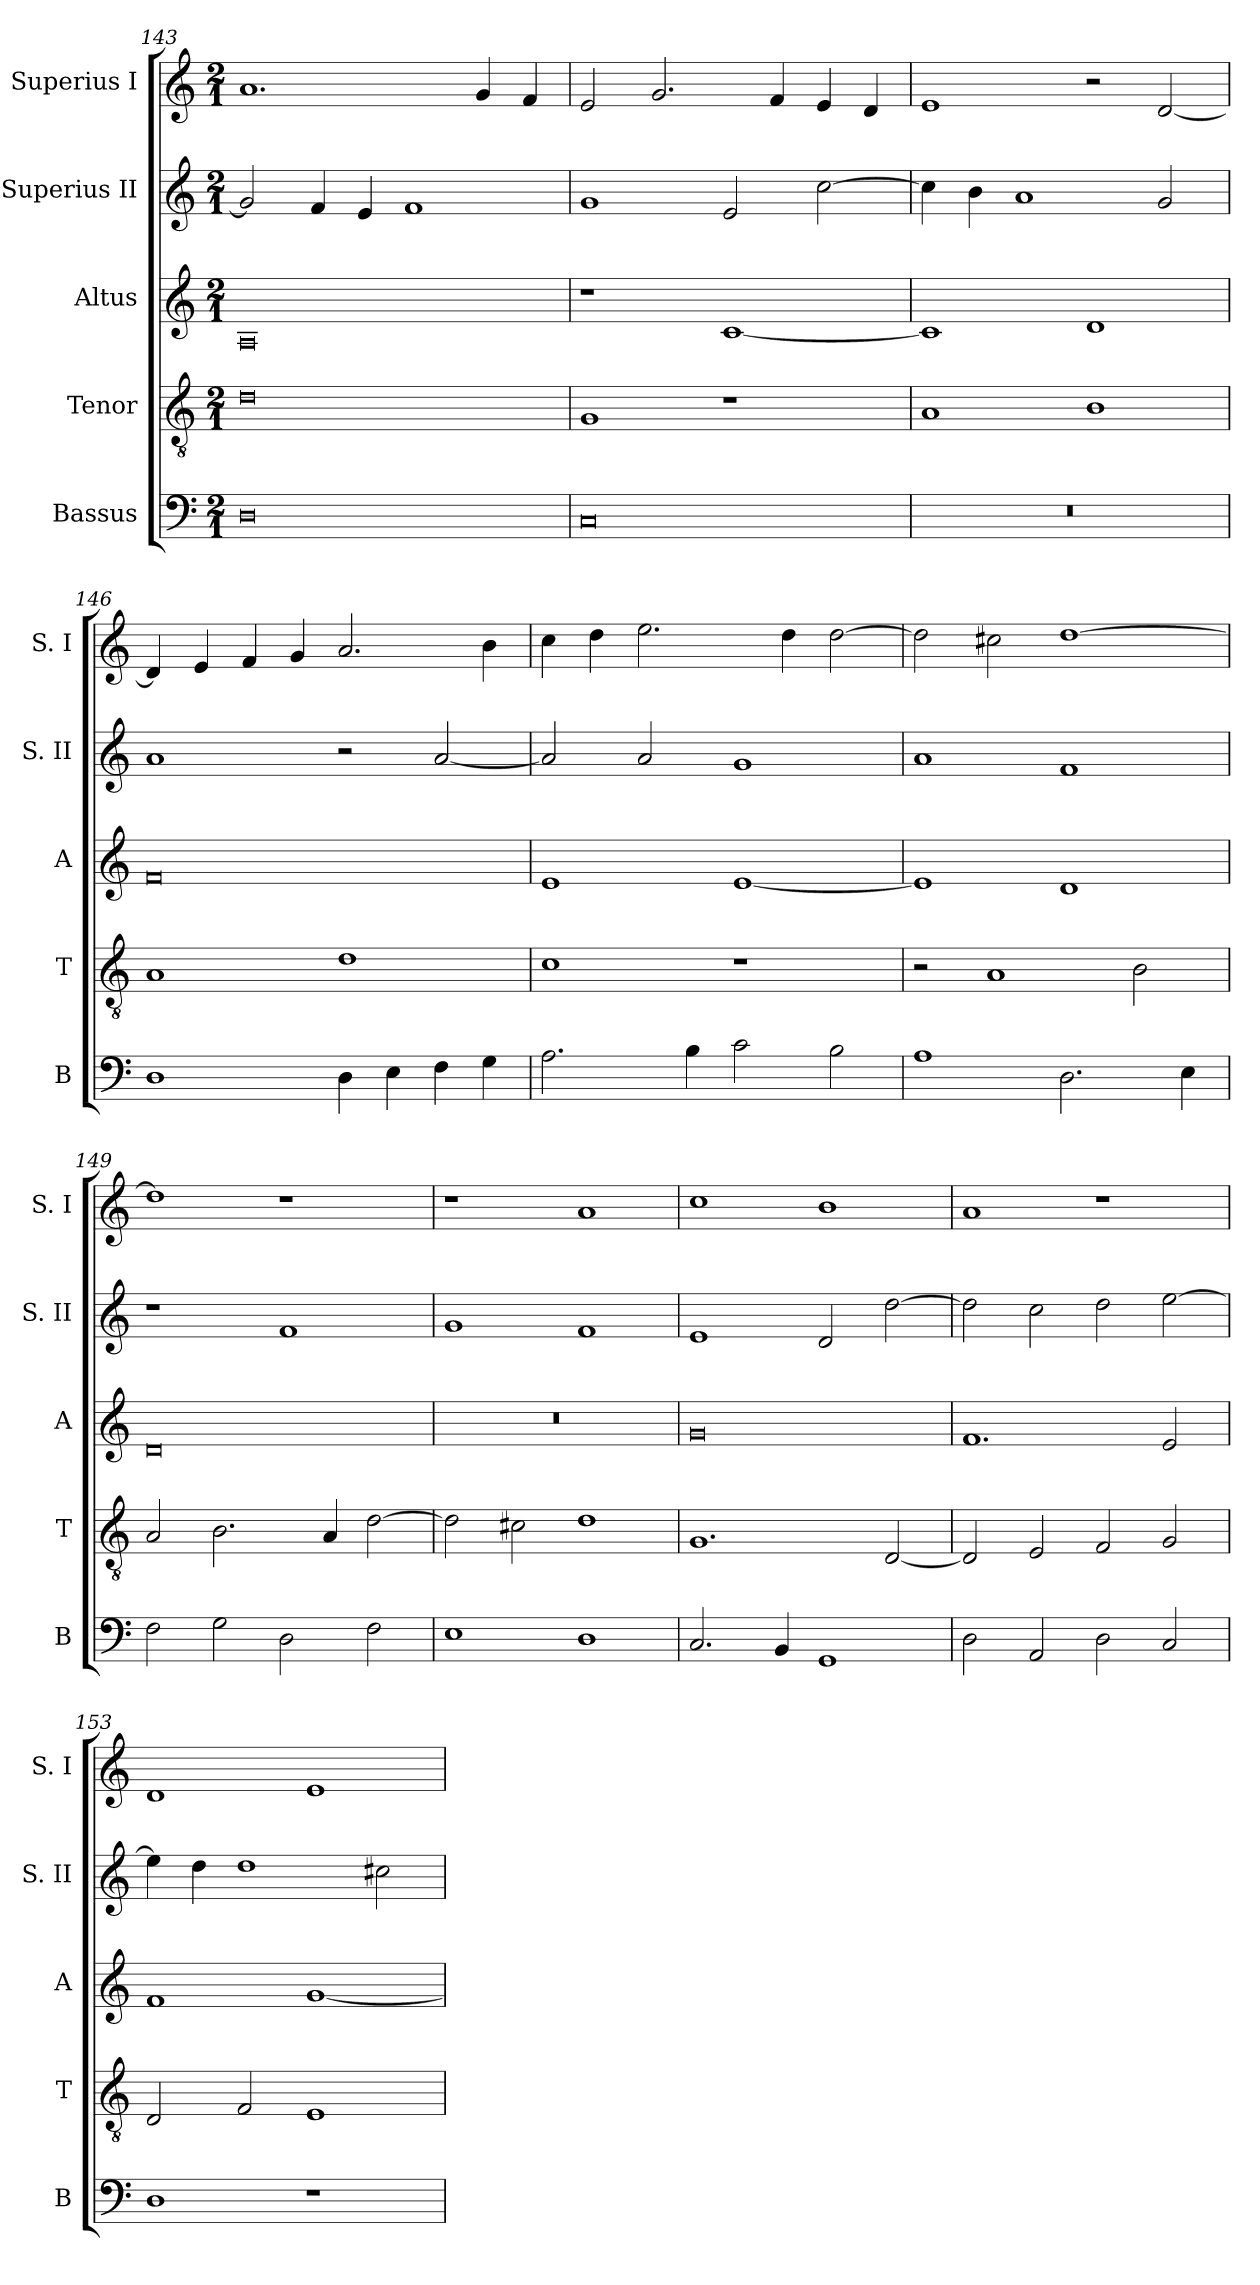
**kern	**kern	**kern	**kern	**kern
*part5	*part4	*part3	*part2	*part1
*staff5	*staff4	*staff3	*staff2	*staff1
*I"Bassus	*I"Tenor	*I"Altus	*I"Superius II	*I"Superius I
*I'B	*I'T	*I'A	*I'S. II	*I'S. I
*clefF4	*clefGv2	*clefG2	*clefG2	*clefG2
*k[]	*k[]	*k[]	*k[]	*k[]
*C:	*C:	*C:	*C:	*C:
*M2/1	*M2/1	*M2/1	*M2/1	*M2/1
=143	=143	=143	=143	=143
0D	0d	0A	2g]	1.a
.	.	.	4f	.
.	.	.	4e	.
.	.	.	1f	.
.	.	.	.	4g
.	.	.	.	4f
=144	=144	=144	=144	=144
0C	1G	1r	1g	2e
.	.	.	.	2.g
.	1r	[1c	2e	.
.	.	.	.	4f
.	.	.	[2cc	4e
.	.	.	.	4d
=145	=145	=145	=145	=145
0r	1A	1c]	4cc]	1e
.	.	.	4b	.
.	.	.	1a	.
.	1B	1d	.	2r
.	.	.	2g	[2d
=146	=146	=146	=146	=146
1D	1A	0f	1a	4d]
.	.	.	.	4e
.	.	.	.	4f
.	.	.	.	4g
4D	1d	.	2r	2.a
4E	.	.	.	.
4F	.	.	[2a	.
4G	.	.	.	4b
=147	=147	=147	=147	=147
2.A	1c	1e	2a]	4cc
.	.	.	.	4dd
.	.	.	2a	2.ee
4B	.	.	.	.
2c	1r	[1e	1g	.
.	.	.	.	4dd
2B	.	.	.	[2dd
=148	=148	=148	=148	=148
1A	2r	1e]	1a	2dd]
.	1A	.	.	2cc#X
2.D	.	1d	1f	[1dd
.	2B	.	.	.
4E	.	.	.	.
=149	=149	=149	=149	=149
2F	2A	0d	1r	1dd]
2G	2.B	.	.	.
2D	.	.	1f	1r
.	4A	.	.	.
2F	[2d	.	.	.
=150	=150	=150	=150	=150
1E	2d]	0r	1g	1r
.	2c#X	.	.	.
1D	1d	.	1f	1a
=151	=151	=151	=151	=151
2.C	1.G	0g	1e	1cc
4BB	.	.	.	.
1GG	.	.	2d	1b
.	[2D	.	[2dd	.
=152	=152	=152	=152	=152
2D	2D]	1.f	2dd]	1a
2AA	2E	.	2cc	.
2D	2F	.	2dd	1r
2C	2G	2e	[2ee	.
=153	=153	=153	=153	=153
1D	2D	1f	4ee]	1d
.	.	.	4dd	.
.	2F	.	1dd	.
1r	1E	[1g	.	1e
.	.	.	2cc#X	.
=	=	=	=	=
*-	*-	*-	*-	*-
